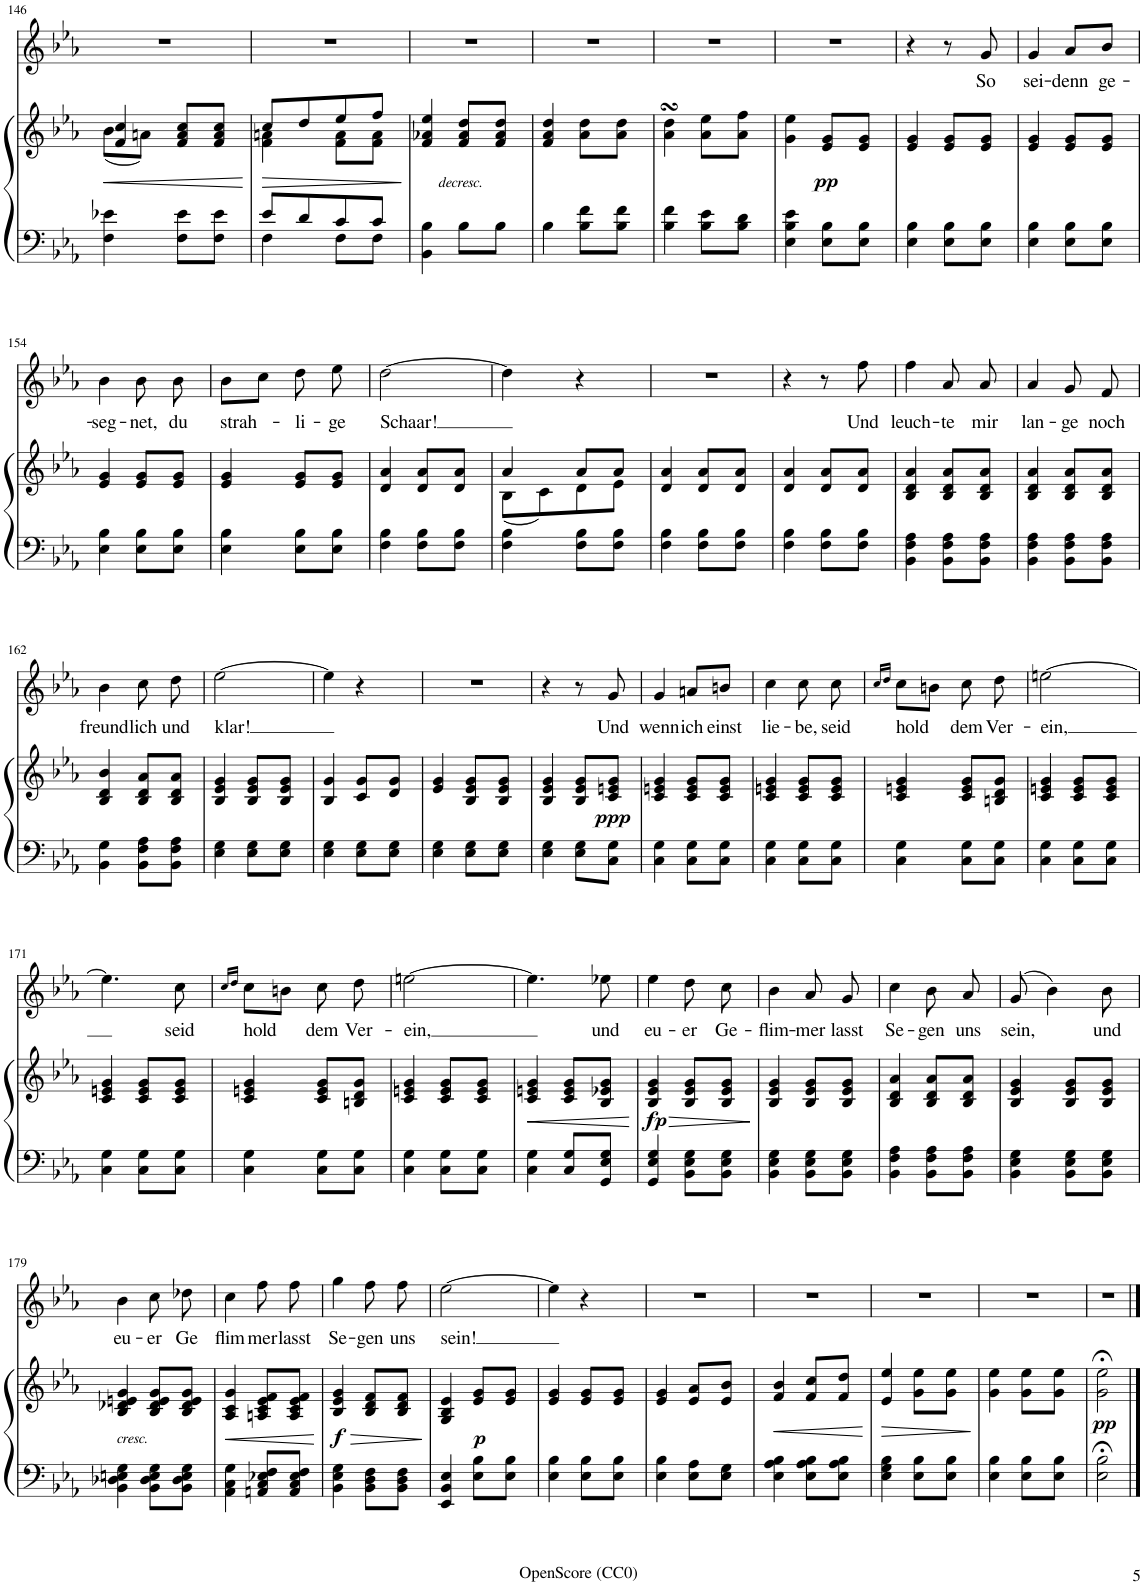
**kern	**kern	**dynam	**kern	**text
*part2	*part2	*part2	*part1	*part1
*staff3	*staff2	*staff2/3	*staff1	*staff1
*I"Pianoforte	*	*	*I"Singstimme                       Voice	*
*I'Pno	*	*	*	*
!!LO:PB:g=z
*clefF4	*clefG2	*	*clefG2	*
*k[b-e-a-]	*k[b-e-a-]	*	*k[b-e-a-]	*
*M2/4	*M2/4	*	*M2/4	*
=146	=146	=146	=146	=146
!	!	!LO:HP:b	!	!
*	*^	*	*	*
4F\ 4e-X\	4f/ 4cc/	(8b-\L	<	2r	.
.	.	8an\J)	.	.	.
8F\ 8e-\L	8f/ 8a/ 8cc/L	4ryy	.	.	.
8F\ 8e-\J	8f/ 8a/ 8cc/J	.	.	.	.
*	*v	*v	*	*	*
.	.	[	.	.
=147	=147	=147	=147	=147
*^	*	*	*	*
!	!	!	!LO:HP:b	!	!
*	*	*^	*	*	*
8e-/L	4F\	8cc/L	4f\ 4an\	>	2r	.
8d/	.	8dd/	.	.	.	.
8c/	8F\L	8ee-/	8f\ 8a\L	.	.	.
8c/J	8F\J	8ff/J	8f\ 8a\J	.	.	.
*v	*v	*	*	*	*	*
*	*v	*v	*	*	*
.	.	]	.	.
=148	=148	=148	=148	=148
4BB-\ 4B-\	4f/ 4a-X/ 4ee-/	.	2r	.
!	!LO:TX:b:i:t=decresc.	!	!	!
8B-\L	8f/ 8a-/ 8dd/L	.	.	.
8B-\J	8f/ 8a-/ 8dd/J	.	.	.
=149	=149	=149	=149	=149
4B-\	4f/ 4a-/ 4dd/	.	2r	.
8B-\ 8f\L	8a-\ 8dd\L	.	.	.
8B-\ 8f\J	8a-\ 8dd\J	.	.	.
=150	=150	=150	=150	=150
4B-\ 4f\	4a-\sSSS 4dd\sSSS	.	2r	.
8B-\ 8e-\L	8a-\ 8ee-\L	.	.	.
8B-\ 8d\J	8a-\ 8ff\J	.	.	.
=151	=151	=151	=151	=151
4E-\ 4B-\ 4e-\	4g\ 4ee-\	.	2r	.
!	!	!LO:DY:b	!	!
8E-\ 8B-\L	8e-/ 8g/L	pp	.	.
8E-\ 8B-\J	8e-/ 8g/J	.	.	.
=152	=152	=152	=152	=152
4E-\ 4B-\	4e-/ 4g/	.	4r	.
8E-\ 8B-\L	8e-/ 8g/L	.	8r	.
!	!	!	!	!LO:LY:b
8E-\ 8B-\J	8e-/ 8g/J	.	8g/	So
=153	=153	=153	=153	=153
!	!	!	!	!LO:LY:b
4E-\ 4B-\	4e-/ 4g/	.	4g/	sei-
!	!	!	!	!LO:LY:b
8E-\ 8B-\L	8e-/ 8g/L	.	8a-/L	-denn
!	!	!	!	!LO:LY:b
8E-\ 8B-\J	8e-/ 8g/J	.	8b-/J	ge-
!!LO:LB:g=z
=154	=154	=154	=154	=154
!	!	!	!	!LO:LY:b
4E-\ 4B-\	4e-/ 4g/	.	4b-\	-seg-
!	!	!	!	!LO:LY:b
8E-\ 8B-\L	8e-/ 8g/L	.	8b-\	-net,
!	!	!	!	!LO:LY:b
8E-\ 8B-\J	8e-/ 8g/J	.	8b-\	du
=155	=155	=155	=155	=155
!	!	!	!	!LO:LY:b
4E-\ 4B-\	4e-/ 4g/	.	8b-\L	strah-
.	.	.	8cc\J	.
!	!	!	!	!LO:LY:b
8E-\ 8B-\L	8e-/ 8g/L	.	8dd\	-li-
!	!	!	!	!LO:LY:b
8E-\ 8B-\J	8e-/ 8g/J	.	8ee-\	-ge
=156	=156	=156	=156	=156
!	!	!	!	!LO:LY:b
4F\ 4B-\	4d/ 4a-/	.	[2dd\	Schaar!
8F\ 8B-\L	8d/ 8a-/L	.	.	.
8F\ 8B-\J	8d/ 8a-/J	.	.	.
=157	=157	=157	=157	=157
*	*^	*	*	*
4F\ 4B-\	4a-/	(8B-\L	.	4dd\]	.
.	.	8c\)	.	.	.
8F\ 8B-\L	8a-/L	8d\	.	4r	.
8F\ 8B-\J	8a-/J	8e-\J	.	.	.
*	*v	*v	*	*	*
=158	=158	=158	=158	=158
4F\ 4B-\	4d/ 4a-/	.	2r	.
8F\ 8B-\L	8d/ 8a-/L	.	.	.
8F\ 8B-\J	8d/ 8a-/J	.	.	.
=159	=159	=159	=159	=159
4F\ 4B-\	4d/ 4a-/	.	4r	.
8F\ 8B-\L	8d/ 8a-/L	.	8r	.
!	!	!	!	!LO:LY:b
8F\ 8B-\J	8d/ 8a-/J	.	8ff\	Und
=160	=160	=160	=160	=160
!	!	!	!	!LO:LY:b
4BB-\ 4F\ 4A-\	4B-/ 4d/ 4a-/	.	4ff\	leuch-
!	!	!	!	!LO:LY:b
8BB-\ 8F\ 8A-\L	8B-/ 8d/ 8a-/L	.	8a-/	-te
!	!	!	!	!LO:LY:b
8BB-\ 8F\ 8A-\J	8B-/ 8d/ 8a-/J	.	8a-/	mir
=161	=161	=161	=161	=161
!	!	!	!	!LO:LY:b
4BB-\ 4F\ 4A-\	4B-/ 4d/ 4a-/	.	4a-/	lan-
!	!	!	!	!LO:LY:b
8BB-\ 8F\ 8A-\L	8B-/ 8d/ 8a-/L	.	8g/	-ge
!	!	!	!	!LO:LY:b
8BB-\ 8F\ 8A-\J	8B-/ 8d/ 8a-/J	.	8f/	noch
!!LO:LB:g=z
=162	=162	=162	=162	=162
!	!	!	!	!LO:LY:b
4BB-\ 4G\	4B-/ 4d/ 4b-/	.	4b-\	freund-
!	!	!	!	!LO:LY:b
8BB-\ 8F\ 8A-\L	8B-/ 8d/ 8a-/L	.	8cc\	-lich
!	!	!	!	!LO:LY:b
8BB-\ 8F\ 8A-\J	8B-/ 8d/ 8a-/J	.	8dd\	und
=163	=163	=163	=163	=163
!	!	!	!	!LO:LY:b
4E-\ 4G\	4B-/ 4e-/ 4g/	.	[2ee-\	klar!
8E-\ 8G\L	8B-/ 8e-/ 8g/L	.	.	.
8E-\ 8G\J	8B-/ 8e-/ 8g/J	.	.	.
=164	=164	=164	=164	=164
4E-\ 4G\	4B-/ 4g/	.	4ee-\]	.
8E-\ 8G\L	8c/ 8g/L	.	4r	.
8E-\ 8G\J	8d/ 8g/J	.	.	.
=165	=165	=165	=165	=165
4E-\ 4G\	4e-/ 4g/	.	2r	.
8E-\ 8G\L	8B-/ 8e-/ 8g/L	.	.	.
8E-\ 8G\J	8B-/ 8e-/ 8g/J	.	.	.
=166	=166	=166	=166	=166
4E-\ 4G\	4B-/ 4e-/ 4g/	.	4r	.
8E-\ 8G\L	8B-/ 8e-/ 8g/L	.	8r	.
!	!	!LO:DY:b	!	!LO:LY:b
8C\ 8G\J	8c/ 8en/ 8g/J	ppp	8g/	Und
=167	=167	=167	=167	=167
!	!	!	!	!LO:LY:b
4C\ 4G\	4c/ 4en/ 4g/	.	4g/	wenn
!	!	!	!	!LO:LY:b
8C\ 8G\L	8c/ 8e/ 8g/L	.	8an/L	ich
!	!	!	!	!LO:LY:b
8C\ 8G\J	8c/ 8e/ 8g/J	.	8bn/J	einst
=168	=168	=168	=168	=168
!	!	!	!	!LO:LY:b
4C\ 4G\	4c/ 4en/ 4g/	.	4cc\	lie-
!	!	!	!	!LO:LY:b
8C\ 8G\L	8c/ 8e/ 8g/L	.	8cc\	-be,
!	!	!	!	!LO:LY:b
8C\ 8G\J	8c/ 8e/ 8g/J	.	8cc\	seid
=169	=169	=169	=169	=169
.	.	.	16qcc/LL	.
.	.	.	16qdd/JJ	.
!	!	!	!	!LO:LY:b
4C\ 4G\	4c/ 4en/ 4g/	.	8cc\L	hold
.	.	.	8bn\J	.
!	!	!	!	!LO:LY:b
8C\ 8G\L	8c/ 8e/ 8g/L	.	8cc\	dem
!	!	!	!	!LO:LY:b
8C\ 8G\J	8Bn/ 8d/ 8g/J	.	8dd\	Ver-
=170	=170	=170	=170	=170
!	!	!	!	!LO:LY:b
4C\ 4G\	4c/ 4en/ 4g/	.	[2een\	-ein,
8C\ 8G\L	8c/ 8e/ 8g/L	.	.	.
8C\ 8G\J	8c/ 8e/ 8g/J	.	.	.
!!LO:LB:g=z
=171	=171	=171	=171	=171
4C\ 4G\	4c/ 4en/ 4g/	.	4.ee\]	.
8C\ 8G\L	8c/ 8e/ 8g/L	.	.	.
!	!	!	!	!LO:LY:b
8C\ 8G\J	8c/ 8e/ 8g/J	.	8cc\	seid
=172	=172	=172	=172	=172
.	.	.	16qcc/LL	.
.	.	.	16qdd/JJ	.
!	!	!	!	!LO:LY:b
4C\ 4G\	4c/ 4en/ 4g/	.	8cc\L	hold
.	.	.	8bn\J	.
!	!	!	!	!LO:LY:b
8C\ 8G\L	8c/ 8e/ 8g/L	.	8cc\	dem
!	!	!	!	!LO:LY:b
8C\ 8G\J	8Bn/ 8d/ 8g/J	.	8dd\	Ver-
=173	=173	=173	=173	=173
!	!	!	!	!LO:LY:b
4C\ 4G\	4c/ 4en/ 4g/	.	[2een\	-ein,
8C\ 8G\L	8c/ 8e/ 8g/L	.	.	.
8C\ 8G\J	8c/ 8e/ 8g/J	.	.	.
=174	=174	=174	=174	=174
!	!	!LO:HP:b	!	!
4C\ 4G\	4c/ 4en/ 4g/	<	4.ee\]	.
8C/ 8G/L	8c/ 8e/ 8g/L	.	.	.
!	!	!	!	!LO:LY:b
8GG/ 8E-/ 8G/J	8B-/ 8e-X/ 8g/J	.	8ee-X\	und
.	.	[	.	.
=175	=175	=175	=175	=175
!	!	!LO:HP:b	!	!LO:LY:b
!	!	!LO:DY:n=1:b	!	!
4GG/ 4E-/ 4G/	4B-/ 4e-/ 4g/	> fp	4ee-\	eu-
!	!	!	!	!LO:LY:b
8BB-\ 8E-\ 8G\L	8B-/ 8e-/ 8g/L	.	8dd\	-er
!	!	!	!	!LO:LY:b
8BB-\ 8E-\ 8G\J	8B-/ 8e-/ 8g/J	.	8cc\	Ge-
.	.	]	.	.
=176	=176	=176	=176	=176
!	!	!	!	!LO:LY:b
4BB-\ 4E-\ 4G\	4B-/ 4e-/ 4g/	.	4b-\	-flim-
!	!	!	!	!LO:LY:b
8BB-\ 8E-\ 8G\L	8B-/ 8e-/ 8g/L	.	8a-/	-mer
!	!	!	!	!LO:LY:b
8BB-\ 8E-\ 8G\J	8B-/ 8e-/ 8g/J	.	8g/	lasst
=177	=177	=177	=177	=177
!	!	!	!	!LO:LY:b
4BB-\ 4F\ 4A-\	4B-/ 4d/ 4a-/	.	4cc\	Se-
!	!	!	!	!LO:LY:b
8BB-\ 8F\ 8A-\L	8B-/ 8d/ 8a-/L	.	8b-\	-gen
!	!	!	!	!LO:LY:b
8BB-\ 8F\ 8A-\J	8B-/ 8d/ 8a-/J	.	8a-/	uns
=178	=178	=178	=178	=178
!	!	!	!	!LO:LY:b
4BB-\ 4E-\ 4G\	4B-/ 4e-/ 4g/	.	(8g/	sein,
.	.	.	4b-\)	.
8BB-\ 8E-\ 8G\L	8B-/ 8e-/ 8g/L	.	.	.
!	!	!	!	!LO:LY:b
8BB-\ 8E-\ 8G\J	8B-/ 8e-/ 8g/J	.	8b-\	und
!!LO:LB:g=z
=179	=179	=179	=179	=179
!	!LO:TX:b:i:t=cresc.	!	!	!
!	!	!	!	!LO:LY:b
4BB-\ 4D-X\ 4En\ 4G\	4B-/ 4d-X/ 4en/ 4g/	.	4b-\	eu-
!	!	!	!	!LO:LY:b
8BB-\ 8D-\ 8E\ 8G\L	8B-/ 8d-/ 8e/ 8g/L	.	8cc\	-er
!	!	!	!	!LO:LY:b
8BB-\ 8D-\ 8E\ 8G\J	8B-/ 8d-/ 8e/ 8g/J	.	8dd-X\	Ge
=180	=180	=180	=180	=180
!	!	!LO:HP:b	!	!LO:LY:b
4AA-\ 4C\ 4G\	4A-/ 4c/ 4g/	<	4cc\	flim-
!	!	!	!	!LO:LY:b
8AAn/ 8C/ 8E-X/ 8F/L	8An/ 8c/ 8e-/ 8f/L	.	8ff\	-mer
!	!	!	!	!LO:LY:b
8AA/ 8C/ 8E-/ 8F/J	8A/ 8c/ 8e-/ 8f/J	.	8ff\	lasst
.	.	[	.	.
=181	=181	=181	=181	=181
!	!	!LO:HP:b	!	!LO:LY:b
!	!	!LO:DY:n=1:b	!	!
4BB-\ 4E-\ 4G\	4B-/ 4e-/ 4g/	> f	4gg\	Se-
!	!	!	!	!LO:LY:b
8BB-\ 8D\ 8F\L	8B-/ 8d/ 8f/L	.	8ff\	-gen
!	!	!	!	!LO:LY:b
8BB-\ 8D\ 8F\J	8B-/ 8d/ 8f/J	.	8ff\	uns
.	.	]	.	.
=182	=182	=182	=182	=182
!	!	!	!	!LO:LY:b
4EE-/ 4BB-/ 4E-/	4G/ 4B-/ 4e-/	.	[2ee-\	sein!
!	!	!LO:DY:b	!	!
8E-\ 8B-\L	8e-/ 8g/L	p	.	.
8E-\ 8B-\J	8e-/ 8g/J	.	.	.
=183	=183	=183	=183	=183
4E-\ 4B-\	4e-/ 4g/	.	4ee-\]	.
8E-\ 8B-\L	8e-/ 8g/L	.	4r	.
8E-\ 8B-\J	8e-/ 8g/J	.	.	.
=184	=184	=184	=184	=184
4E-\ 4B-\	4e-/ 4g/	.	2r	.
8E-\ 8A-\L	8e-/ 8a-/L	.	.	.
8E-\ 8G\J	8e-/ 8b-/J	.	.	.
=185	=185	=185	=185	=185
!	!	!LO:HP:b	!	!
4E-\ 4A-\ 4B-\	4f/ 4b-/	<	2r	.
8E-\ 8A-\ 8B-\L	8f/ 8cc/L	.	.	.
8E-\ 8A-\ 8B-\J	8f/ 8dd/J	.	.	.
.	.	[	.	.
=186	=186	=186	=186	=186
!	!	!LO:HP:b	!	!
4E-\ 4G\ 4B-\	4e-/ 4ee-/	>	2r	.
8E-\ 8B-\L	8g\ 8ee-\L	.	.	.
8E-\ 8B-\J	8g\ 8ee-\J	.	.	.
.	.	]	.	.
=187	=187	=187	=187	=187
4E-\ 4B-\	4g\ 4ee-\	.	2r	.
8E-\ 8B-\L	8g\ 8ee-\L	.	.	.
8E-\ 8B-\J	8g\ 8ee-\J	.	.	.
=188	=188	=188	=188	=188
!	!	!LO:DY:b	!	!
2E-\;< 2B-\;<	2g\;< 2ee-\;<	pp	2r	.
==	==	==	==	==
*-	*-	*-	*-	*-
